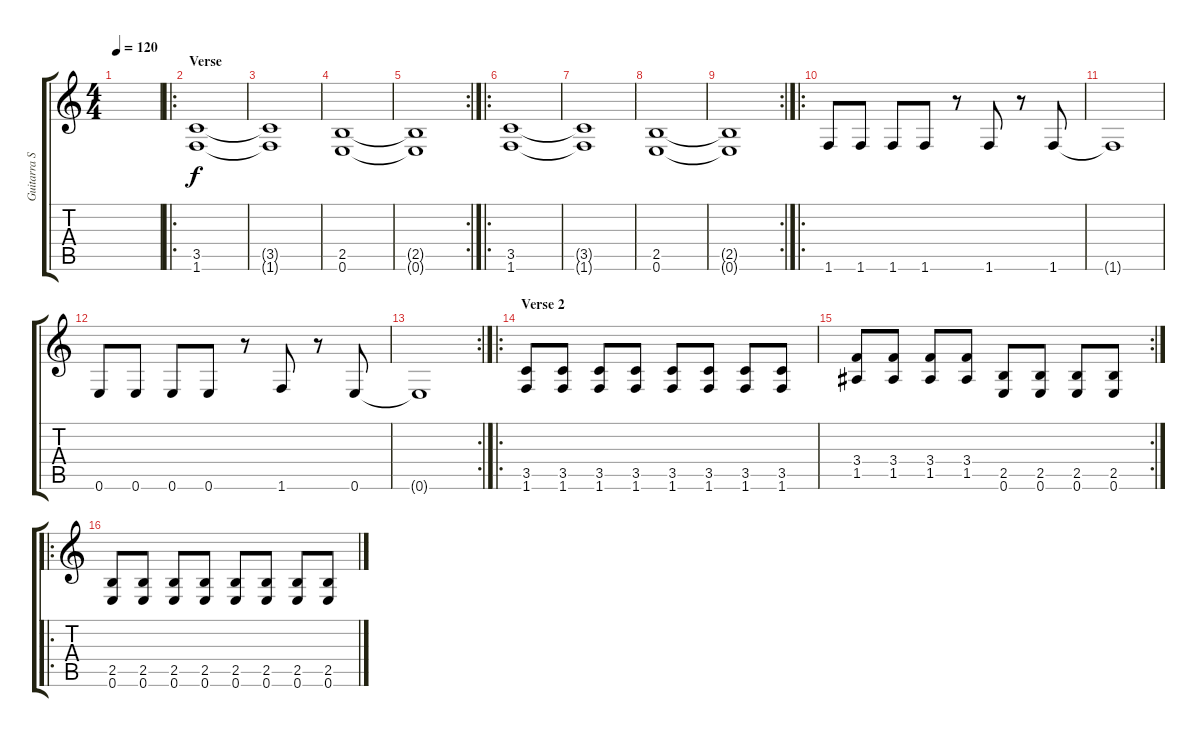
\track ("Guitarra Solo" "Guitarra S") {instrument overdrivenguitar}
\staff {score tabs}
\tuning (E4 B3 G3 D3 A2 E2) {hide}
\ts (4 4)
\tempo 120
\clef g2
\ks c
|
\ro
\section ("" "Verse")
(3.5 1.6).1 |
(3.5{t} 1.6{t}).1 |
(2.5 0.6).1 |
\rc 2
(2.5{t} 0.6{t}).1 |
\ro
(3.5 1.6).1 |
(3.5{t} 1.6{t}).1 |
(2.5 0.6).1 |
\rc 2
(2.5{t} 0.6{t}).1 |
\ro
1.6.8 1.6.8 1.6.8 1.6.8 r.8 1.6.8 r.8 1.6.8 |
1.6{t}.1 |
0.6.8 0.6.8 0.6.8 0.6.8 r.8 1.6.8 r.8 0.6.8 |
\rc 2
0.6{t}.1 |
\ro
\section ("" "Verse 2")
(3.5 1.6).8 (3.5 1.6).8 (3.5 1.6).8 (3.5 1.6).8 (3.5 1.6).8 (3.5 1.6).8 (3.5 1.6).8 (3.5 1.6).8 |
\rc 2
(3.4 1.5).8 (3.4 1.5).8 (3.4 1.5).8 (3.4 1.5).8 (2.5 0.6).8 (2.5 0.6).8 (2.5 0.6).8 (2.5 0.6).8 |
\ro
(2.5 0.6).8 (2.5 0.6).8 (2.5 0.6).8 (2.5 0.6).8 (2.5 0.6).8 (2.5 0.6).8 (2.5 0.6).8 (2.5 0.6).8
